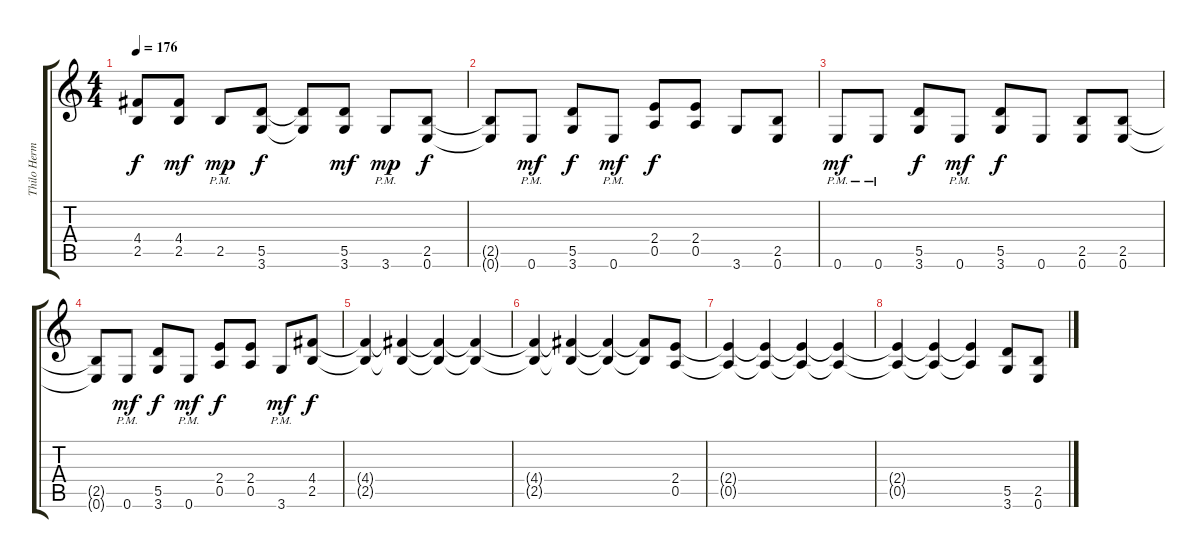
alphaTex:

\track ("Thilo Hermann (right)" "Thilo Herm") {instrument overdrivenguitar}
\staff {score tabs}
\tuning (E4 B3 G3 D3 A2 E2) {hide}
\ts (4 4)
\tempo 176
\clef g2
\ks c
(4.4{t} 2.5{t}).8{dy f} (4.4 2.5).8{dy mf} 2.5{pm}.8{dy mp} (5.5 3.6).8{dy f} (5.5{t} 3.6{t}).8 (5.5 3.6).8{dy mf} 3.6{pm}.8{dy mp} (2.5 0.6).8{dy f} |
(2.5{t} 0.6{t}).8 0.6{pm}.8{dy mf} (5.5 3.6).8{dy f} 0.6{pm}.8{dy mf} (2.4 0.5).8{dy f} (2.4 0.5).8 3.6.8 (2.5 0.6).8 |
0.6{pm}.8{dy mf} 0.6{pm}.8 (5.5 3.6).8{dy f} 0.6{pm}.8{dy mf} (5.5 3.6).8{dy f} 0.6.8 (2.5 0.6).8 (2.5 0.6).8 |
(2.5{t} 0.6{t}).8 0.6{pm}.8{dy mf} (5.5 3.6).8{dy f} 0.6{pm}.8{dy mf} (2.4 0.5).8{dy f} (2.4 0.5).8 3.6{pm}.8{dy mf} (4.4 2.5).8{dy f} |
(4.4{t} 2.5{t}).4 (4.4{t} 2.5{t}).4 (4.4{t} 2.5{t}).4 (4.4{t} 2.5{t}).4 |
(4.4{t} 2.5{t}).4 (4.4{t} 2.5{t}).4 (4.4{t} 2.5{t}).4 (4.4{t} 2.5{t}).8 (2.4 0.5).8 |
(2.4{t} 0.5{t}).4 (2.4{t} 0.5{t}).4 (2.4{t} 0.5{t}).4 (2.4{t} 0.5{t}).4 |
(2.4{t} 0.5{t}).4 (2.4{t} 0.5{t}).4 (2.4{t} 0.5{t}).4 (5.5 3.6).8 (2.5 0.6).8
